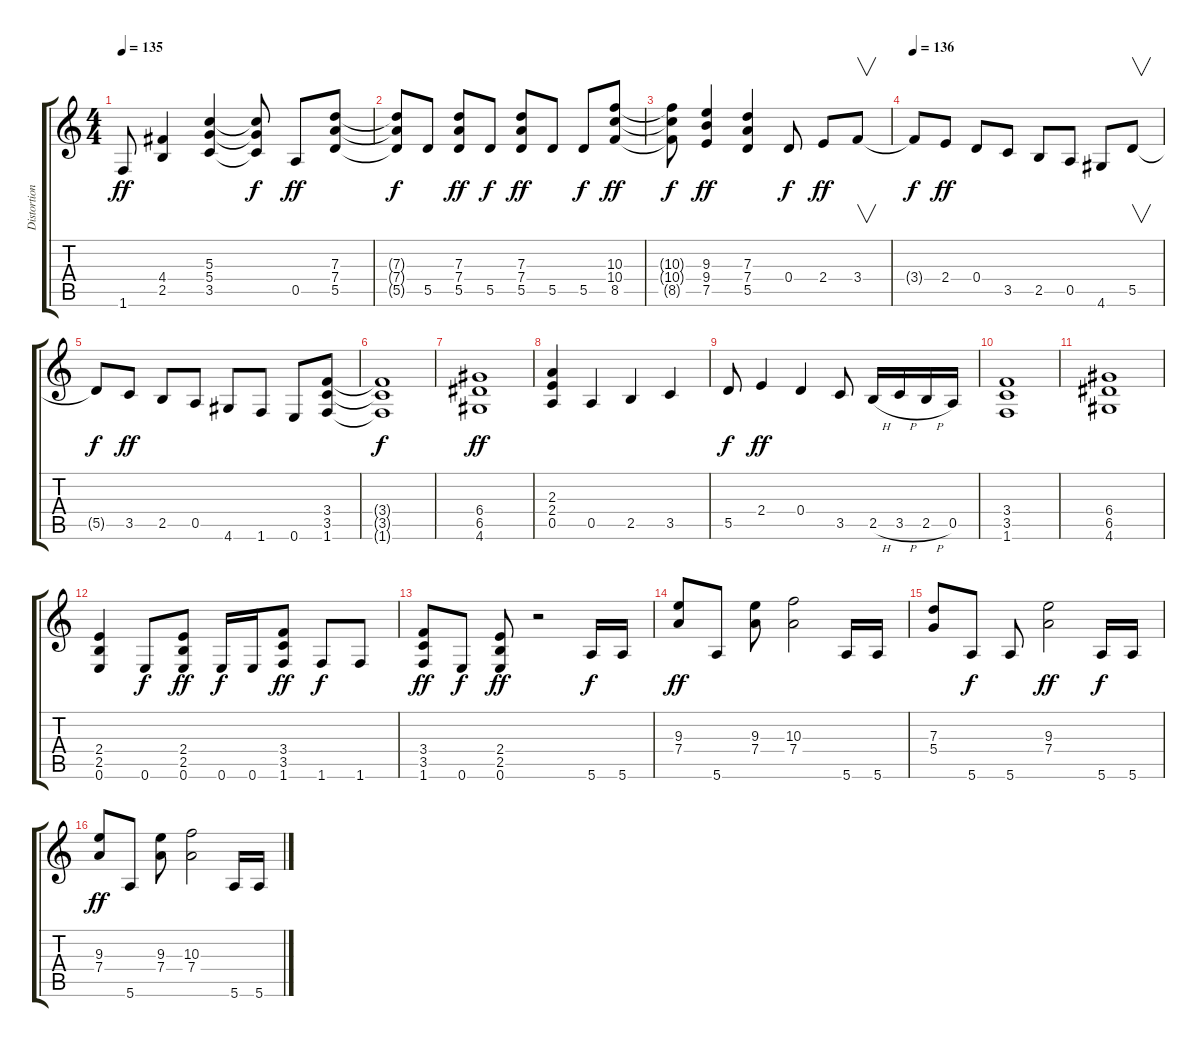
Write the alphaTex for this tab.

\track ("Distortion" "Distortion") {instrument distortionguitar}
\staff {score tabs}
\tuning (E4 B3 G3 D3 A2 E2) {hide}
\ts (4 4)
\tempo 135
\clef g2
\ks c
1.6.8{dy ff} (4.4 2.5).4 (5.3 5.4 3.5).4 (5.3{t} 5.4{t} 3.5{t}).8{dy f} 0.5.8{dy ff} (7.3 7.4 5.5).8 |
(7.3{t} 7.4{t} 5.5{t}).8{dy f} 5.5.8 (7.3 7.4 5.5).8{dy ff} 5.5.8{dy f} (7.3 7.4 5.5).8{dy ff} 5.5.8 5.5.8{dy f} (10.3 10.4 8.5).8{dy ff} |
(10.3{t} 10.4{t} 8.5{t}).8{dy f} (9.3 9.4 7.5).4{dy ff} (7.3 7.4 5.5).4 0.4.8{dy f balance 16} 2.4.8{dy ff} 3.4.8{v} |
\tempo 136
3.4{t}.8{dy f} 2.4.8{dy ff} 0.4.8 3.5.8 2.5.8 0.5.8 4.6.8 5.5.8{v} |
5.5{t}.8{dy f} 3.5.8{dy ff} 2.5.8 0.5.8 4.6.8 1.6.8 0.6.8 (3.4 3.5 1.6).8{balance 8} |
(3.4{t} 3.5{t} 1.6{t}).1{dy f} |
(6.4 6.5 4.6).1{dy ff} |
(2.3 2.4 0.5).4 0.5.4 2.5.4 3.5.4 |
5.5.8{dy f} 2.4.4{dy ff} 0.4.4 3.5.8 2.5{h}.16 3.5{h}.16 2.5{h}.16 0.5.16 |
(3.4 3.5 1.6).1 |
(6.4 6.5 4.6).1 |
(2.4 2.5 0.6).4 0.6.8{dy f} (2.4 2.5 0.6).8{dy ff} 0.6.16{dy f} 0.6.16 (3.4 3.5 1.6).8{dy ff} 1.6.8{dy f} 1.6.8 |
(3.4 3.5 1.6).8{dy ff} 0.6.8{dy f} (2.4 2.5 0.6).8{dy ff} r.2 5.6.16{dy f} 5.6.16 |
(9.3 7.4).8{dy ff} 5.6.8 (9.3 7.4).8 (10.3 7.4).2 5.6.16 5.6.16 |
(7.3 5.4).8 5.6.8{dy f} 5.6.8 (9.3 7.4).2{dy ff} 5.6.16{dy f} 5.6.16 |
(9.3 7.4).8{dy ff} 5.6.8 (9.3 7.4).8 (10.3 7.4).2 5.6.16 5.6.16
